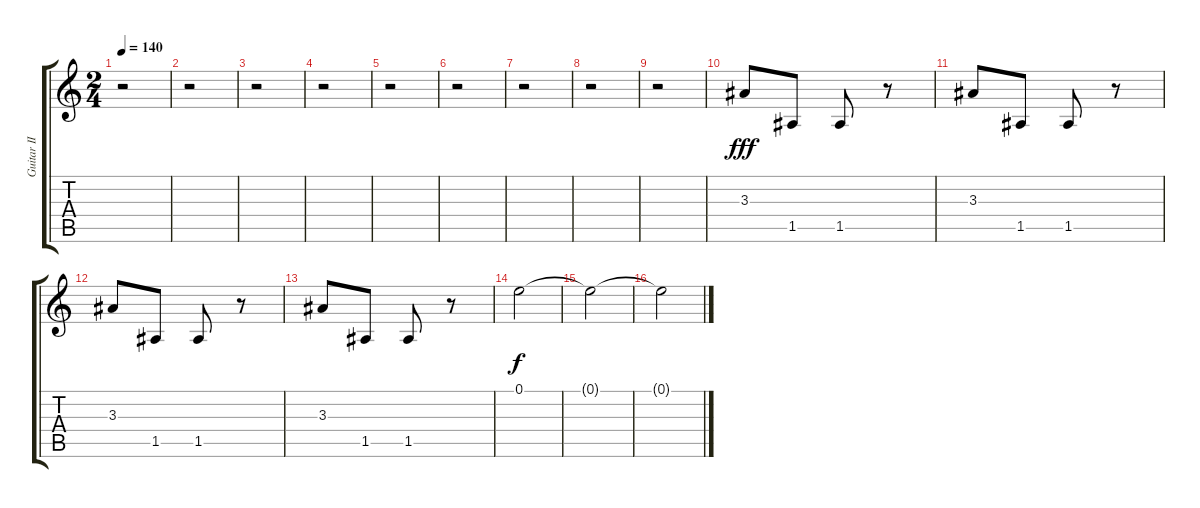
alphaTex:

\track ("Guitar II" "Guitar II") {instrument distortionguitar}
\staff {score tabs}
\tuning (E4 B3 G3 D3 A2 E2) {hide}
\ts (2 4)
\tempo 140
\clef g2
\ks c
r.2{dy f} |
r.2 |
r.2 |
r.2 |
r.2 |
r.2 |
r.2 |
r.2 |
r.2 |
3.3.8{dy fff} 1.5.8 1.5.8 r.8 |
3.3.8 1.5.8 1.5.8 r.8 |
3.3.8 1.5.8 1.5.8 r.8 |
3.3.8 1.5.8 1.5.8 r.8 |
0.1.2{dy f} |
0.1{t}.2 |
0.1{t}.2
